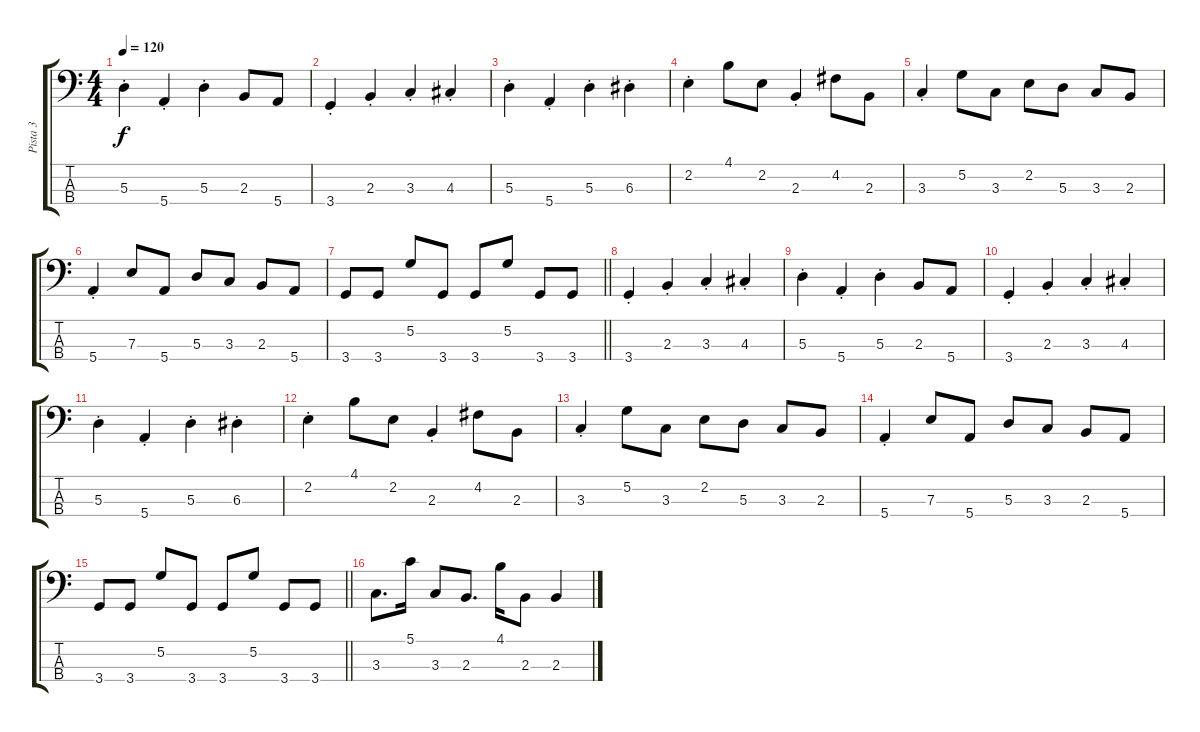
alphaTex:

\track ("Pista 3" "Pista 3") {instrument contrabass}
\staff {score tabs}
\tuning (G2 D2 A1 E1) {hide}
\ts (4 4)
\tempo 120
\clef f4
\ks c
5.3{st}.4{dy f} 5.4{st}.4 5.3{st}.4 2.3.8 5.4.8 |
3.4{st}.4 2.3{st}.4 3.3{st}.4 4.3{st}.4 |
5.3{st}.4 5.4{st}.4 5.3{st}.4 6.3{st}.4 |
2.2{st}.4 4.1.8 2.2.8 2.3{st}.4 4.2.8 2.3.8 |
3.3{st}.4 5.2.8 3.3.8 2.2.8 5.3.8 3.3.8 2.3.8 |
5.4{st}.4 7.3.8 5.4.8 5.3.8 3.3.8 2.3.8 5.4.8 |
\barLineRight lightlight
3.4.8 3.4.8 5.2.8 3.4.8 3.4.8 5.2.8 3.4.8 3.4.8 |
3.4{st}.4 2.3{st}.4 3.3{st}.4 4.3{st}.4 |
5.3{st}.4 5.4{st}.4 5.3{st}.4 2.3.8 5.4.8 |
3.4{st}.4 2.3{st}.4 3.3{st}.4 4.3{st}.4 |
5.3{st}.4 5.4{st}.4 5.3{st}.4 6.3{st}.4 |
2.2{st}.4 4.1.8 2.2.8 2.3{st}.4 4.2.8 2.3.8 |
3.3{st}.4 5.2.8 3.3.8 2.2.8 5.3.8 3.3.8 2.3.8 |
5.4{st}.4 7.3.8 5.4.8 5.3.8 3.3.8 2.3.8 5.4.8 |
\barLineRight lightlight
3.4.8 3.4.8 5.2.8 3.4.8 3.4.8 5.2.8 3.4.8 3.4.8 |
3.3.8{d} 5.1.16 3.3.8 2.3.8{d} 4.1.16 2.3.8 2.3.4
